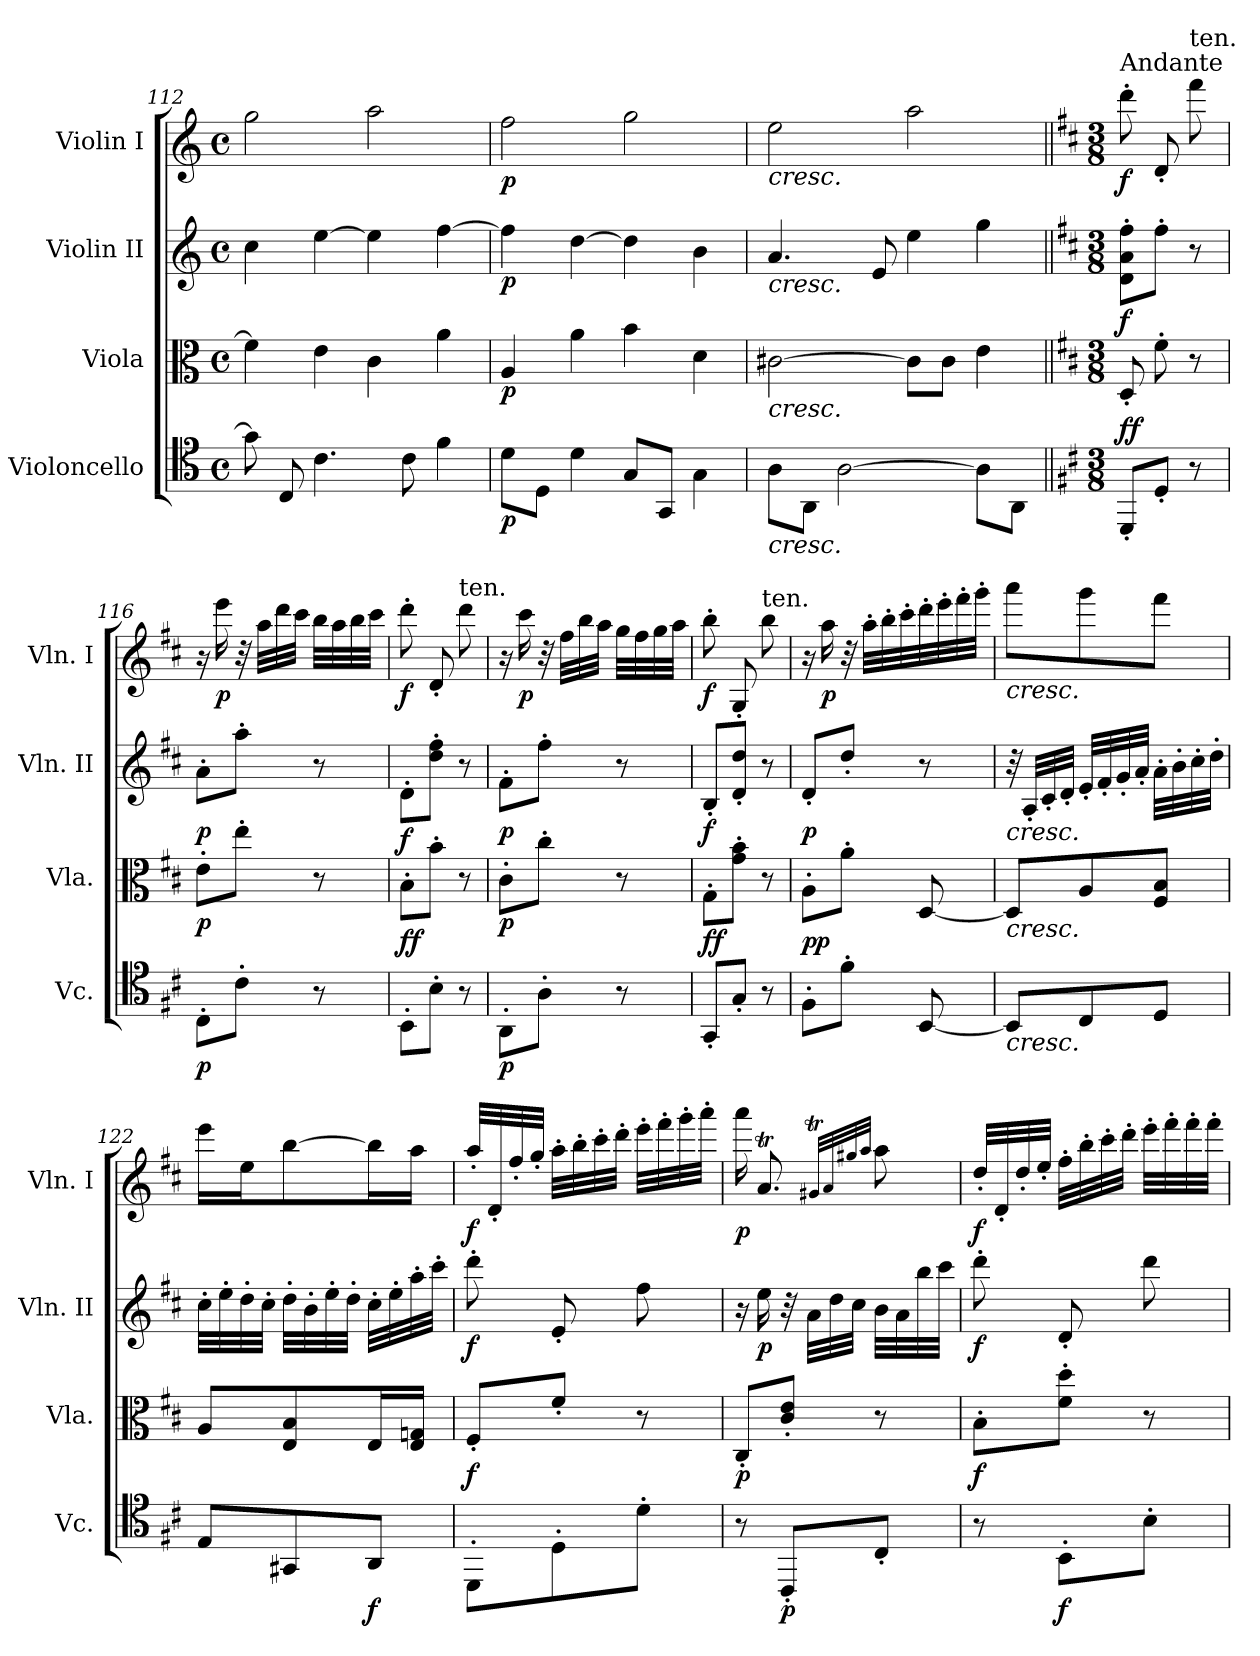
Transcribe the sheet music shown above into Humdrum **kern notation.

**kern	**dynam	**kern	**dynam	**kern	**dynam	**kern	**dynam
*part4	*part4	*part3	*part3	*part2	*part2	*part1	*part1
*staff4	*staff4	*staff3	*staff3	*staff2	*staff2	*staff1	*staff1
*I"Violoncello	*	*I"Viola	*	*I"Violin II	*	*I"Violin I	*
*I'Vc.	*	*I'Vla.	*	*I'Vln. II	*	*I'Vln. I	*
*clefC4	*	*clefC3	*	*clefG2	*	*clefG2	*
*k[]	*	*k[]	*	*k[]	*	*k[]	*
*M4/4	*	*M4/4	*	*M4/4	*	*M4/4	*
*met(c)	*	*met(c)	*	*met(c)	*	*met(c)	*
=112	=112	=112	=112	=112	=112	=112	=112
8g\]	.	4f\]	.	4cc\	.	2gg\	.
8C/	.	.	.	.	.	.	.
4.c\	.	4e\	.	[4ee\	.	.	.
.	.	4c\	.	4ee\]	.	2aa\	.
8c\	.	.	.	.	.	.	.
4f\	.	4a\	.	[4ff\	.	.	.
=113	=113	=113	=113	=113	=113	=113	=113
!	!LO:DY:b	!	!LO:DY:b	!	!LO:DY:b	!	!LO:DY:b
8d\L	p	4A/	p	4ff\]	p	2ff\	p
8D\J	.	.	.	.	.	.	.
4d\	.	4a\	.	[4dd\	.	.	.
8G/L	.	4b\	.	4dd\]	.	2gg\	.
8GG/J	.	.	.	.	.	.	.
4G\	.	4d\	.	4b\	.	.	.
=114	=114	=114	=114	=114	=114	=114	=114
!	!	!	!	!	!	!LO:TX:b:i:t=cresc.	!
!	!	!	!	!LO:TX:b:i:t=cresc.	!	!	!
!	!	!LO:TX:b:i:t=cresc.	!	!	!	!	!
!LO:TX:b:i:t=cresc.	!	!	!	!	!	!	!
8A\L	.	[2c#X\	.	4.a/	.	2ee\	.
8AA\J	.	.	.	.	.	.	.
[2A\	.	.	.	.	.	.	.
.	.	.	.	8e/	.	.	.
.	.	8c#\L]	.	4ee\	.	2aa\	.
.	.	8c#\J	.	.	.	.	.
8A\L]	.	4e\	.	4gg\	.	.	.
8AA\J	.	.	.	.	.	.	.
=115||	=115||	=115||	=115||	=115||	=115||	=115||	=115||
*k[f#c#]	*	*k[f#c#]	*	*k[f#c#]	*	*k[f#c#]	*
*M3/8	*	*M3/8	*	*M3/8	*	*M3/8	*
!	!	!	!	!	!	!LO:TX:a:t=Andante	!
!	!LO:DY:b	!	!	!	!	!	!
!	!LO:DY:n=1:a	!	!LO:DY:a	!	!	!	!LO:DY:b
8DD'/L	f f	8D'/	f	8d\' 8a\' 8ff#\'L	.	8ddd'\	f
8D'/J	.	8f#'\	.	8ff#'\J	.	8d'/	.
!	!	!	!	!	!	!LO:TX:a:t=ten.	!
8r	.	8r	.	8r	.	8fff#\	.
=116	=116	=116	=116	=116	=116	=116	=116
!	!LO:DY:b	!	!LO:DY:b	!	!LO:DY:b	!	!
8C#'\L	p	8e'\L	p	8a'\L	p	16r	.
!	!	!	!	!	!	!	!LO:DY:b
.	.	.	.	.	.	16eee\	p
8c#'\J	.	8ee'\J	.	8aa'\J	.	32r	.
.	.	.	.	.	.	32aa\LLL	.
.	.	.	.	.	.	32ddd\	.
.	.	.	.	.	.	32ccc#\JJJ	.
8r	.	8r	.	8r	.	32bb\LLL	.
.	.	.	.	.	.	32aa\	.
.	.	.	.	.	.	32bb\	.
.	.	.	.	.	.	32ccc#\JJJ	.
=117	=117	=117	=117	=117	=117	=117	=117
!	!LO:DY:b	!	!	!	!	!	!
!	!LO:DY:n=1:a	!	!LO:DY:a	!	!	!	!LO:DY:b
8BB'\L	f f	8B'\L	f	8d'\L	.	8ddd'\	f
8B'\J	.	8b'\J	.	8dd\' 8ff#\'J	.	8d'/	.
!	!	!	!	!	!	!LO:TX:a:t=ten.	!
8r	.	8r	.	8r	.	8ddd\	.
=118	=118	=118	=118	=118	=118	=118	=118
!	!LO:DY:b	!	!LO:DY:b	!	!LO:DY:b	!	!
8AA'\L	p	8c#'\L	p	8f#'\L	p	16r	.
!	!	!	!	!	!	!	!LO:DY:b
.	.	.	.	.	.	16ccc#\	p
8A'\J	.	8cc#'\J	.	8ff#'\J	.	32r	.
.	.	.	.	.	.	32ff#\LLL	.
.	.	.	.	.	.	32bb\	.
.	.	.	.	.	.	32aa\JJJ	.
8r	.	8r	.	8r	.	32gg\LLL	.
.	.	.	.	.	.	32ff#\	.
.	.	.	.	.	.	32gg\	.
.	.	.	.	.	.	32aa\JJJ	.
=119	=119	=119	=119	=119	=119	=119	=119
!	!LO:DY:b	!	!	!	!	!	!
!	!LO:DY:n=1:a	!	!	!	!LO:DY:b	!	!LO:DY:b
8GG'/L	f f	8G'\L	.	8B'/L	f	8bb'\	f
8G'/J	.	8g\' 8b\'J	.	8d/' 8dd/'J	.	8G'/	.
!	!	!	!	!	!	!LO:TX:a:t=ten.	!
8r	.	8r	.	8r	.	8bb\	.
=120	=120	=120	=120	=120	=120	=120	=120
!	!LO:DY:b	!	!	!	!	!	!
!	!LO:DY:n=1:a	!	!	!	!LO:DY:b	!	!
8F#'\L	p p	8A'\L	.	8d'/L	p	16r	.
!	!	!	!	!	!	!	!LO:DY:b
.	.	.	.	.	.	16aa\	p
8f#'\J	.	8a'\J	.	8dd'/J	.	32r	.
.	.	.	.	.	.	32aa'\LLL	.
.	.	.	.	.	.	32bb'\	.
.	.	.	.	.	.	32ccc#'\	.
[8BB/	.	[8D/	.	8r	.	32ddd'\	.
.	.	.	.	.	.	32eee'\	.
.	.	.	.	.	.	32fff#'\	.
.	.	.	.	.	.	32ggg'\JJJ	.
=121	=121	=121	=121	=121	=121	=121	=121
!	!	!	!	!	!	!LO:TX:b:i:t=cresc.	!
!	!	!	!	!LO:TX:b:i:t=cresc.	!	!	!
!	!	!LO:TX:b:i:t=cresc.	!	!	!	!	!
!LO:TX:b:i:t=cresc.	!	!	!	!	!	!	!
8BB/L]	.	8D/L]	.	32r	.	8aaa\L	.
.	.	.	.	32A'/LLL	.	.	.
.	.	.	.	32c#'/	.	.	.
.	.	.	.	32d'/JJJ	.	.	.
8C#/	.	8A/	.	32e'/LLL	.	8ggg\	.
.	.	.	.	32f#'/	.	.	.
.	.	.	.	32g'/	.	.	.
.	.	.	.	32a'/JJJ	.	.	.
8D/J	.	8F#/ 8B/J	.	32a'\LLL	.	8fff#\J	.
.	.	.	.	32b'\	.	.	.
.	.	.	.	32cc#'\	.	.	.
.	.	.	.	32dd'\JJJ	.	.	.
=122	=122	=122	=122	=122	=122	=122	=122
8E/L	.	8A/L	.	32cc#'\LLL	.	16eee\LL	.
.	.	.	.	32ee'\	.	.	.
.	.	.	.	32dd'\	.	16ee\J	.
.	.	.	.	32cc#'\JJJ	.	.	.
8GG#X/	.	8E/ 8B/	.	32dd'\LLL	.	[8bb\	.
.	.	.	.	32b'\	.	.	.
.	.	.	.	32ee'\	.	.	.
.	.	.	.	32dd'\JJJ	.	.	.
!	!LO:DY:b	!	!	!	!	!	!
8AA/J	f	16E/L	.	32cc#'\LLL	.	16bb\L]	.
.	.	.	.	32ee'\	.	.	.
.	.	16E/ 16Gn/JJ	.	32aa'\	.	16aa\JJ	.
.	.	.	.	32ccc#'\JJJ	.	.	.
=123	=123	=123	=123	=123	=123	=123	=123
!	!	!	!LO:DY:b	!	!LO:DY:b	!	!LO:DY:b
8DD'\L	.	8F#'/L	f	8ddd'\	f	32aa'/LLL	f
.	.	.	.	.	.	32d'/	.
.	.	.	.	.	.	32ff#'/	.
.	.	.	.	.	.	32gg'/JJJ	.
8D'\	.	8f#'/J	.	8e'/	.	32aa'\LLL	.
.	.	.	.	.	.	32bb'\	.
.	.	.	.	.	.	32ccc#'\	.
.	.	.	.	.	.	32ddd'\JJJ	.
8d'\J	.	8r	.	8ff#\	.	32eee'\LLL	.
.	.	.	.	.	.	32fff#'\	.
.	.	.	.	.	.	32ggg'\	.
.	.	.	.	.	.	32aaa'\JJJ	.
=124	=124	=124	=124	=124	=124	=124	=124
!	!	!	!LO:DY:b	!	!	!	!LO:DY:b
8r	.	8C#'/L	p	16r	.	16aaa\	p
!	!	!	!	!	!LO:DY:b	!	!
.	.	.	.	16ee\	p	8.aT/	.
!	!LO:DY:b	!	!	!	!	!	!
8CC#'/L	p	8c#/' 8e/'J	.	32r	.	.	.
.	.	.	.	32a\LLL	.	.	.
.	.	.	.	32dd\	.	.	.
.	.	.	.	32cc#\JJJ	.	.	.
.	.	.	.	.	.	32qg#Xt/LLL	.
.	.	.	.	.	.	32qa/	.
.	.	.	.	.	.	32qgg#X/	.
.	.	.	.	.	.	32qaa/JJJ	.
8C#'/J	.	8r	.	32b\LLL	.	8aa\	.
.	.	.	.	32a\	.	.	.
.	.	.	.	32bb\	.	.	.
.	.	.	.	32ccc#\JJJ	.	.	.
=125	=125	=125	=125	=125	=125	=125	=125
!	!	!	!LO:DY:b	!	!LO:DY:b	!	!LO:DY:b
8r	.	8B'\L	f	8ddd'\	f	32dd'/LLL	f
.	.	.	.	.	.	32d'/	.
.	.	.	.	.	.	32dd'/	.
.	.	.	.	.	.	32ee'/JJJ	.
!	!LO:DY:b	!	!	!	!	!	!
8BB'\L	f	8f#\' 8dd\'J	.	8d'/	.	32ff#'\LLL	.
.	.	.	.	.	.	32bb'\	.
.	.	.	.	.	.	32ccc#'\	.
.	.	.	.	.	.	32ddd'\JJJ	.
8B'\J	.	8r	.	8ddd\	.	32eee'\LLL	.
.	.	.	.	.	.	32fff#'\	.
.	.	.	.	.	.	32fff#'\	.
.	.	.	.	.	.	32fff#'\JJJ	.
=	=	=	=	=	=	=	=
*-	*-	*-	*-	*-	*-	*-	*-
